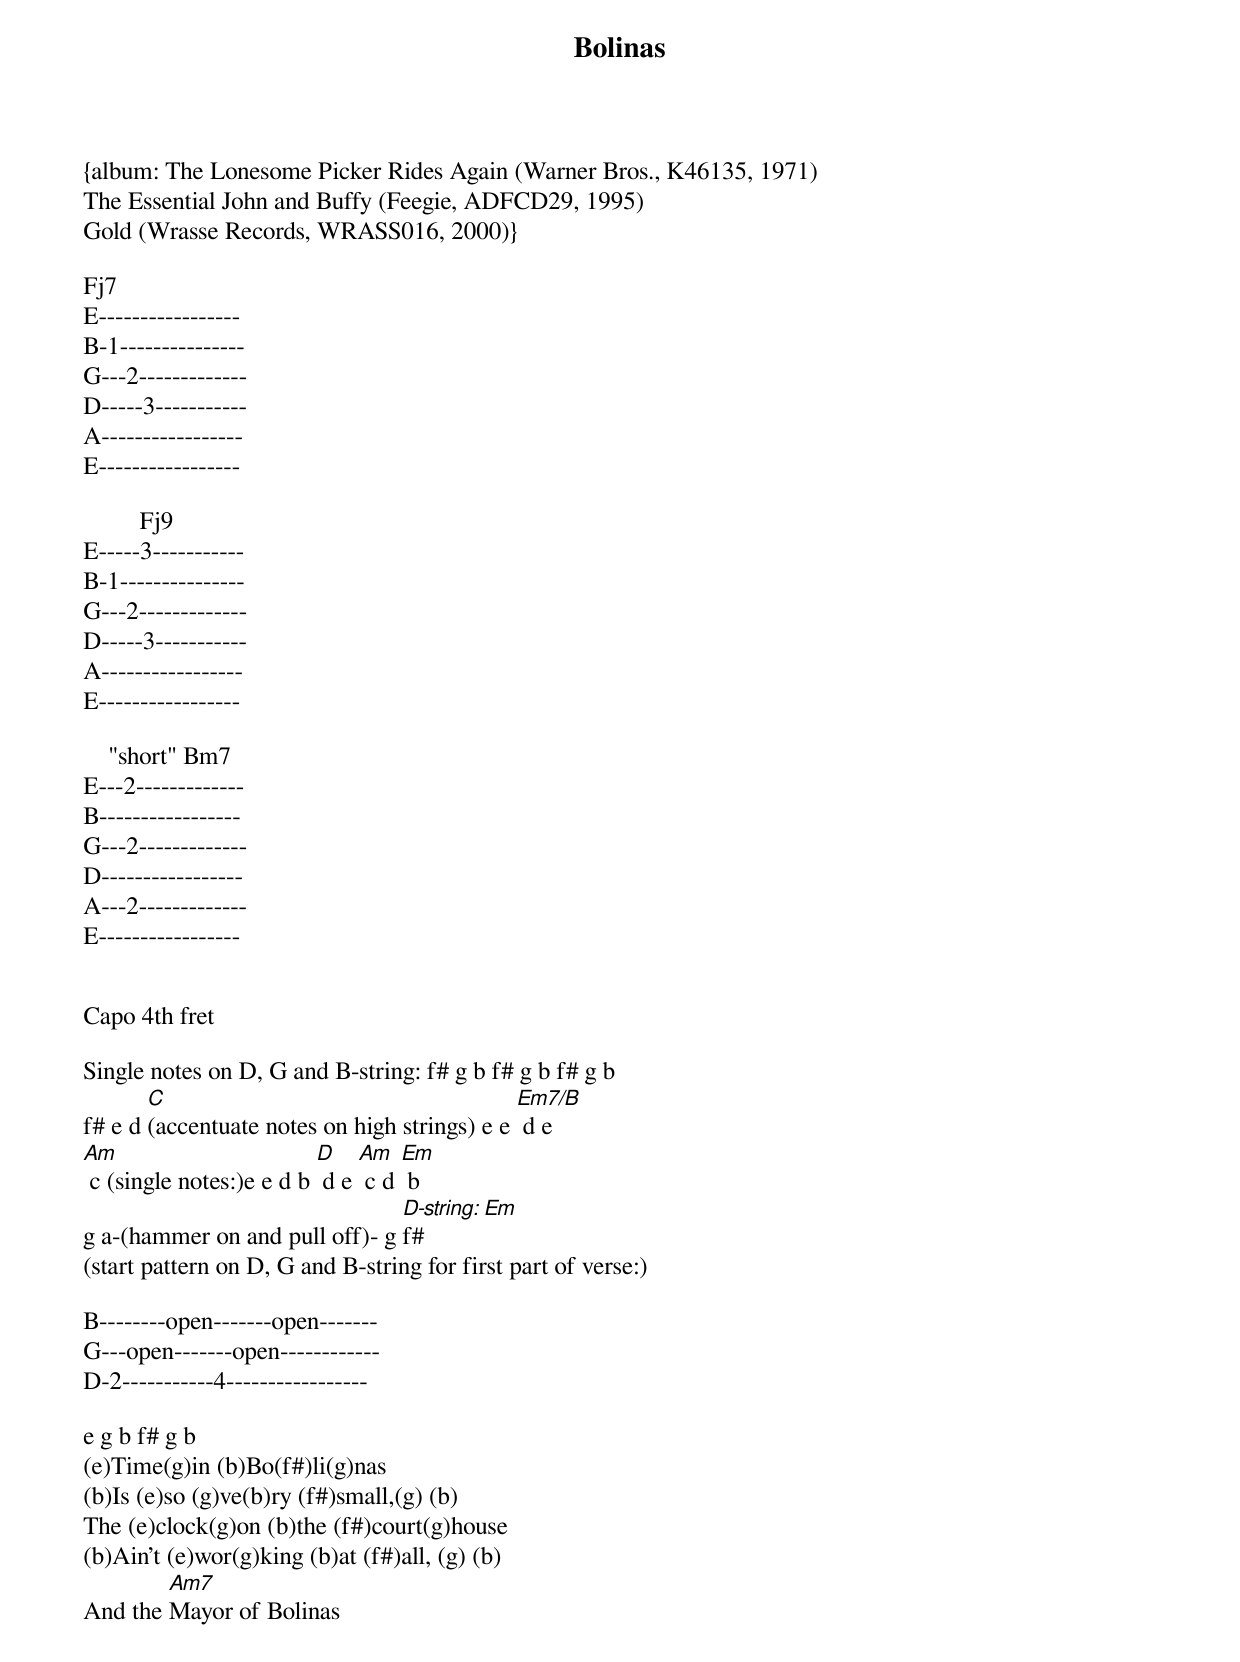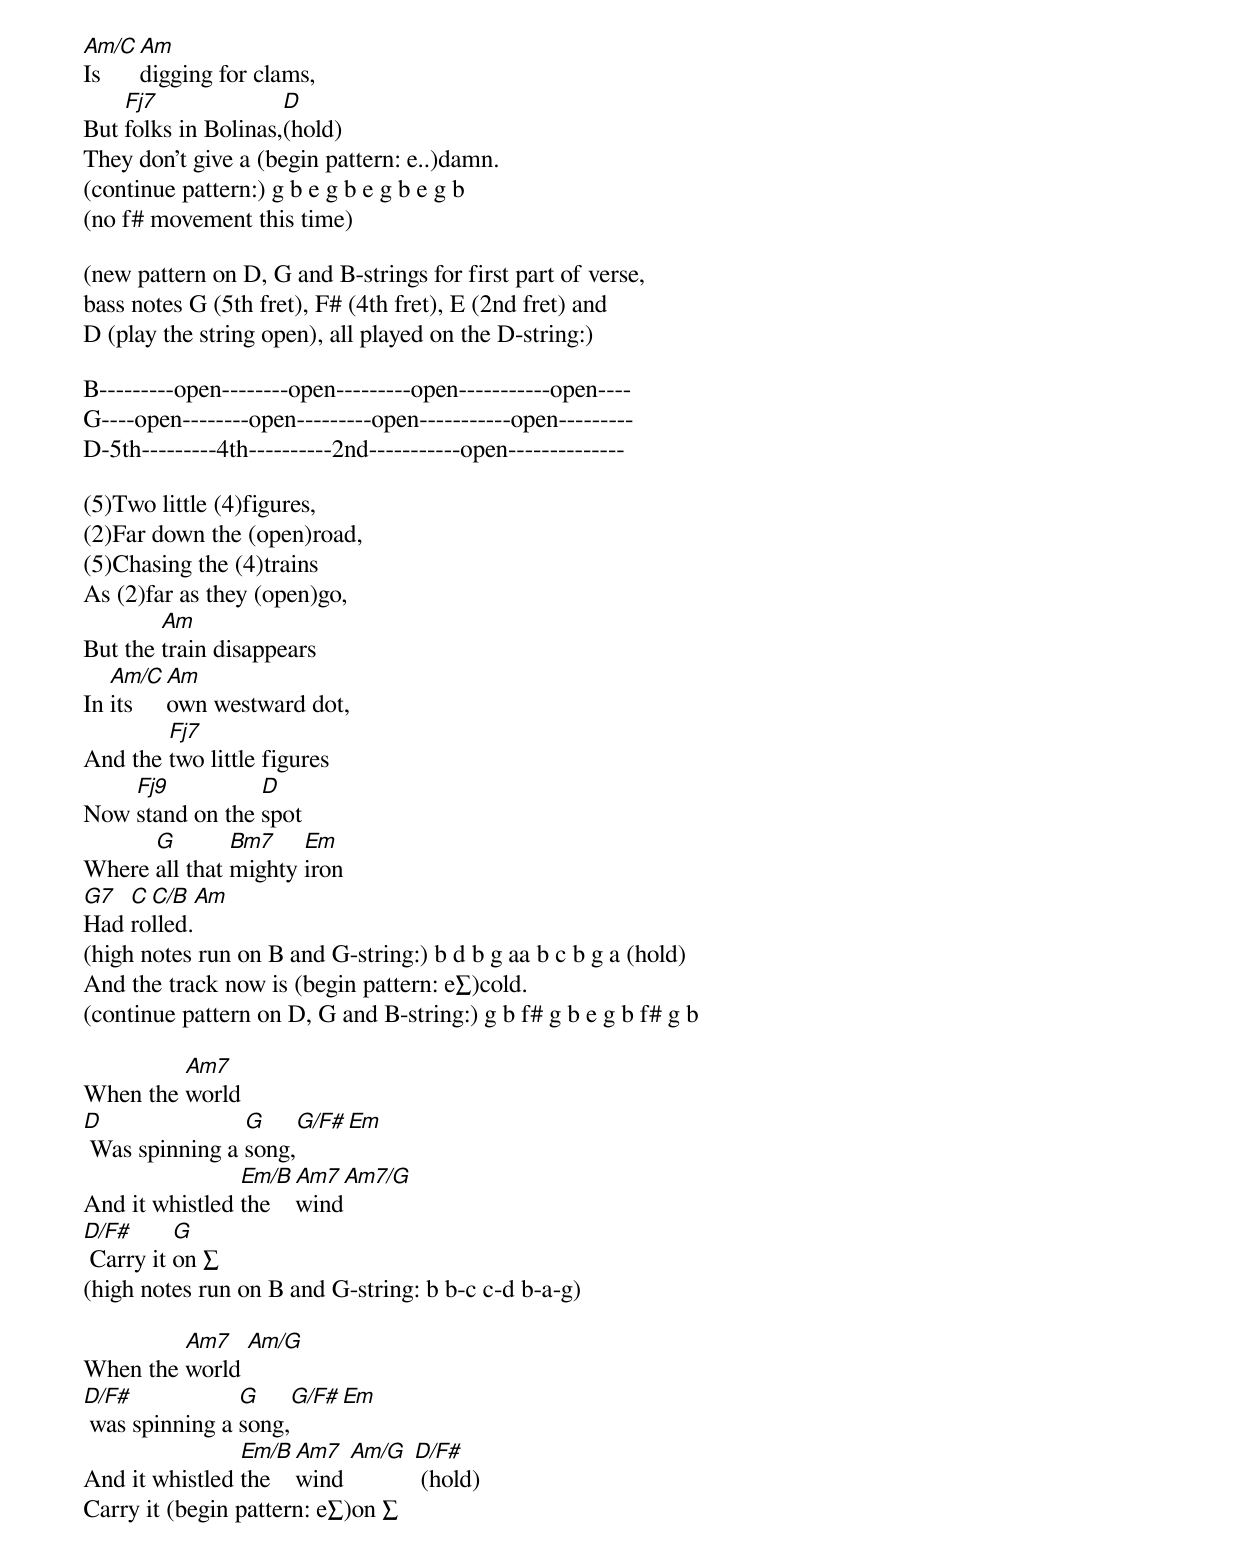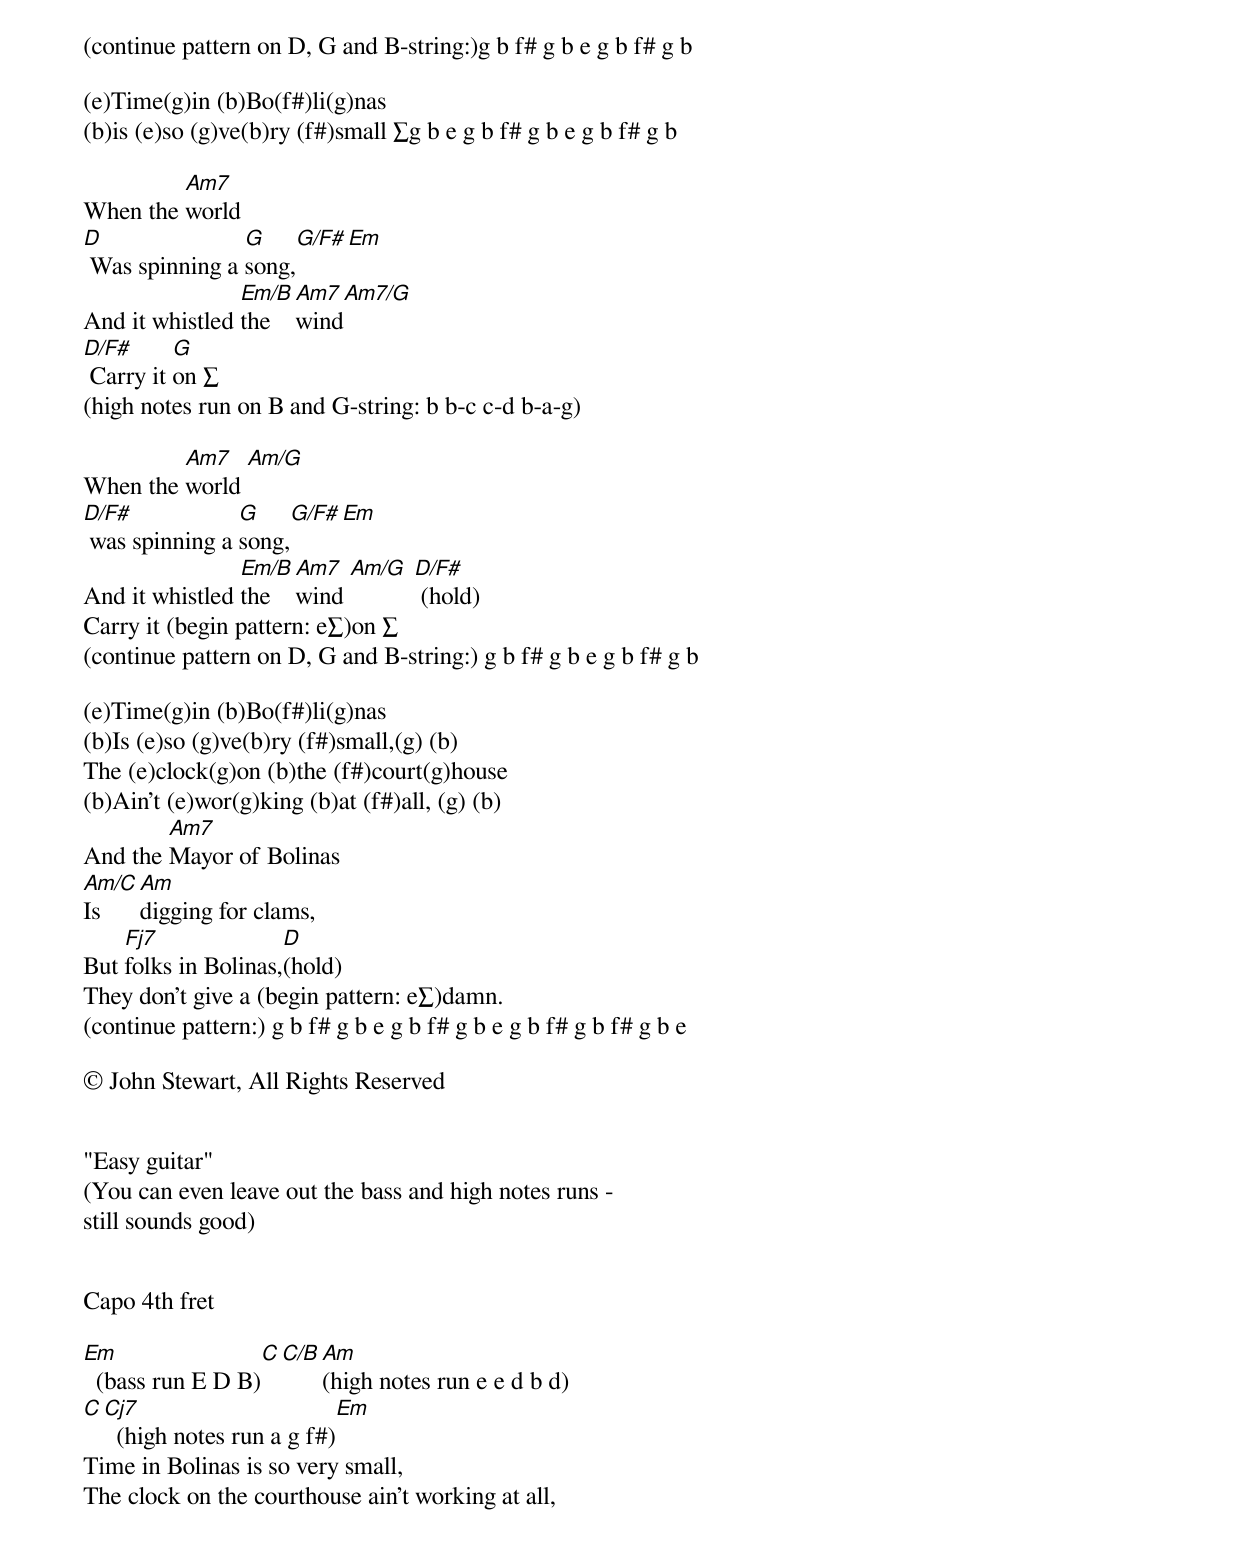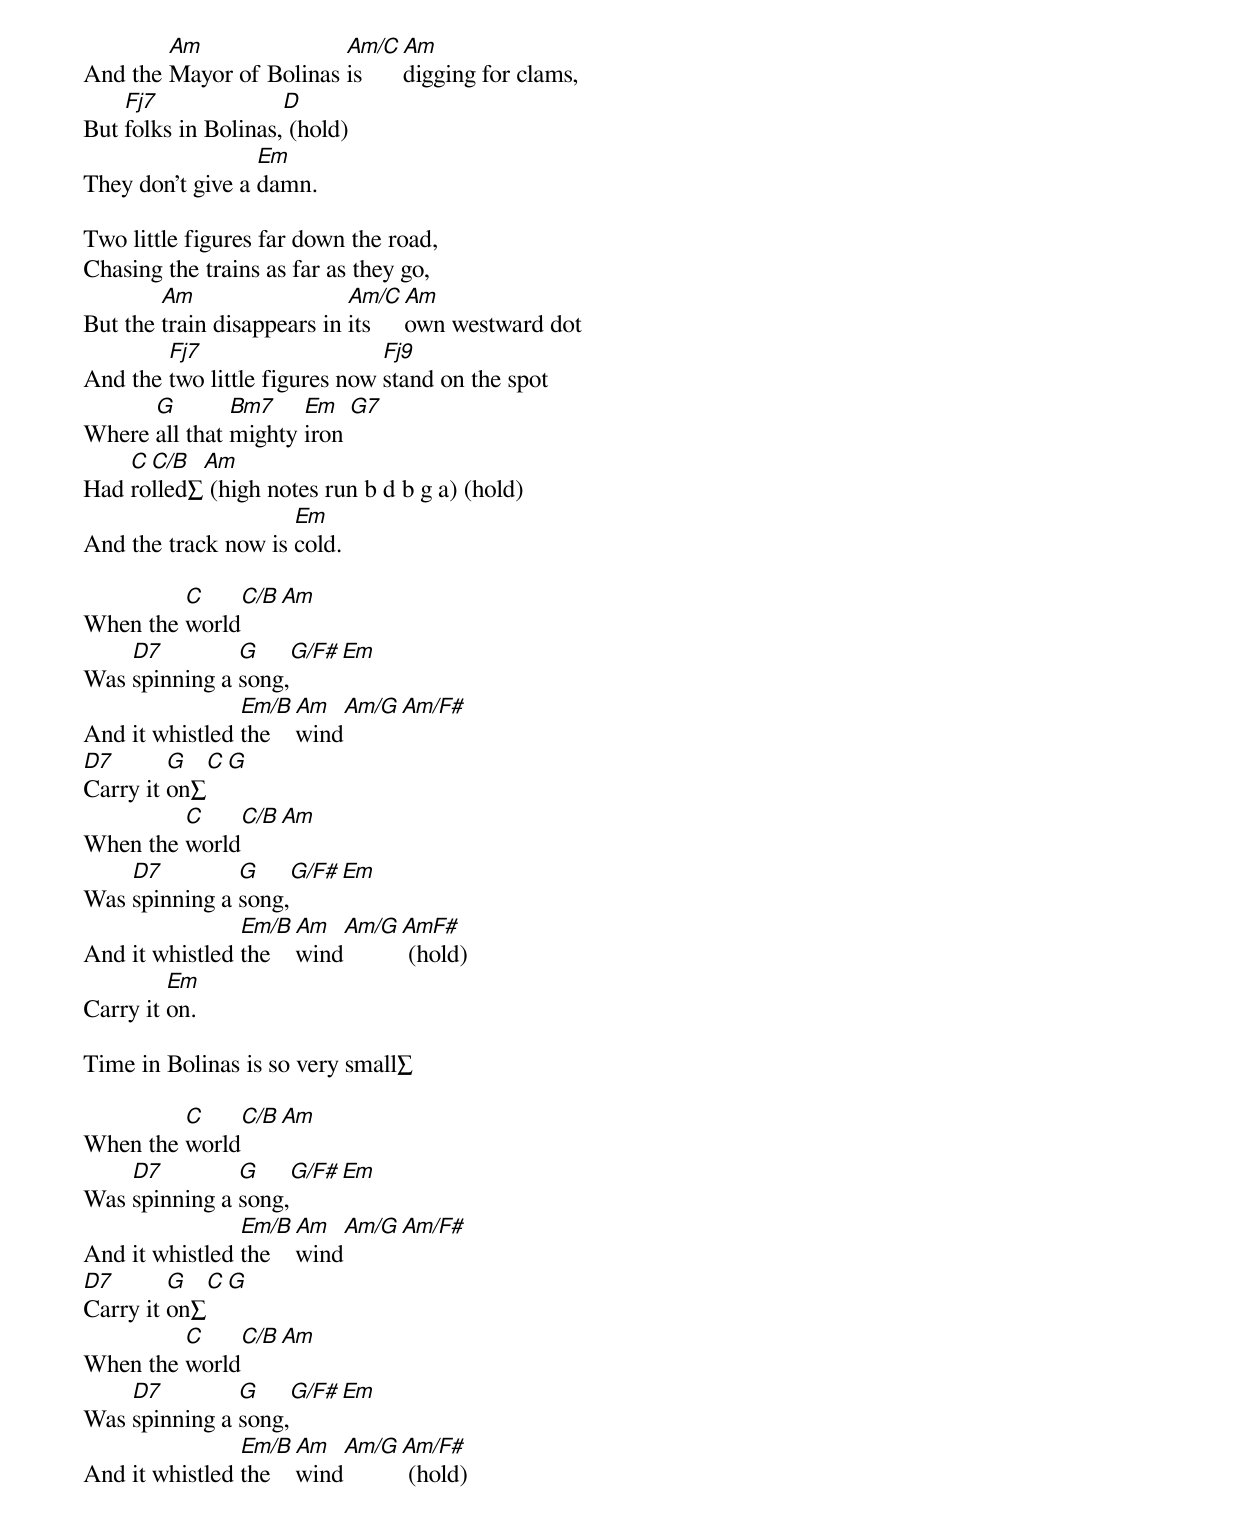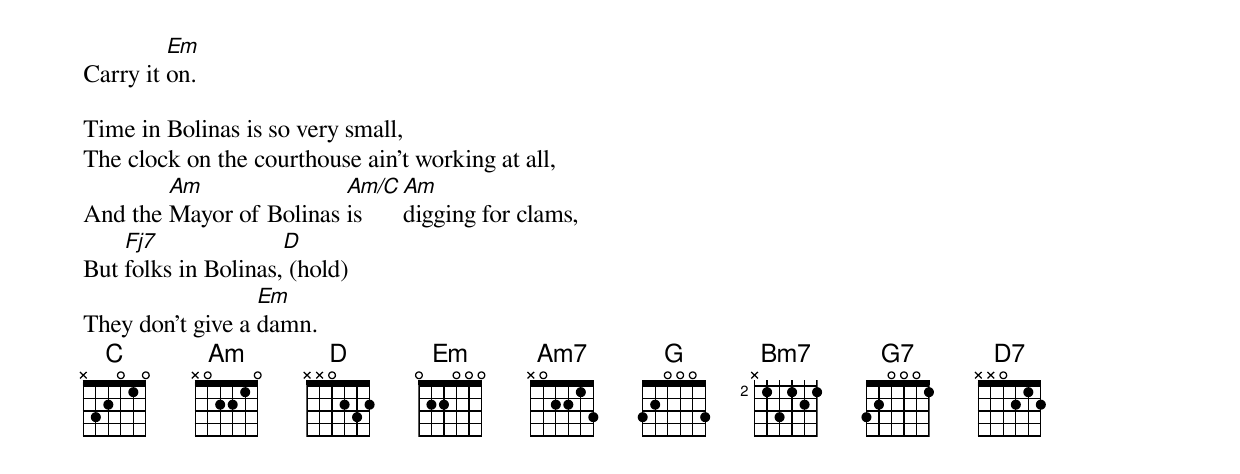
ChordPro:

{title: Bolinas}
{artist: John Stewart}
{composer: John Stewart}
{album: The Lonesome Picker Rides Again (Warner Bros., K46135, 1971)
The Essential John and Buffy (Feegie, ADFCD29, 1995)
Gold (Wrasse Records, WRASS016, 2000)}

Fj7
E-----------------
B-1---------------
G---2-------------
D-----3-----------
A-----------------
E-----------------

         Fj9
E-----3-----------
B-1---------------
G---2-------------
D-----3-----------
A-----------------
E-----------------

    "short" Bm7
E---2-------------
B-----------------
G---2-------------
D-----------------
A---2-------------
E-----------------


Capo 4th fret

Single notes on D, G and B-string: f# g b f# g b f# g b
f# e d [C](accentuate notes on high strings) e e [Em7/B] d e
[Am] c (single notes:)e e d b [D] d e [Am] c d [Em] b
g a-(hammer on and pull off)- g [D-string:]f# [Em]
(start pattern on D, G and B-string for first part of verse:)

B--------open-------open-------
G---open-------open------------
D-2-----------4-----------------

e g b f# g b
(e)Time(g)in (b)Bo(f#)li(g)nas
(b)Is (e)so (g)ve(b)ry (f#)small,(g) (b)
The (e)clock(g)on (b)the (f#)court(g)house
(b)Ain't (e)wor(g)king (b)at (f#)all, (g) (b)
And the [Am7]Mayor of Bolinas
[Am/C]Is [Am]digging for clams,
But [Fj7]folks in Bolinas,[D](hold)
They don't give a (begin pattern: e..)damn.
(continue pattern:) g b e g b e g b e g b
(no f# movement this time)

(new pattern on D, G and B-strings for first part of verse,
bass notes G (5th fret), F# (4th fret), E (2nd fret) and
D (play the string open), all played on the D-string:)

B---------open--------open---------open-----------open----
G----open--------open---------open-----------open---------
D-5th---------4th----------2nd-----------open--------------

(5)Two little (4)figures,
(2)Far down the (open)road,
(5)Chasing the (4)trains
As (2)far as they (open)go,
But the [Am]train disappears
In [Am/C]its [Am]own westward dot,
And the [Fj7]two little figures
Now [Fj9]stand on the [D]spot
Where [G]all that [Bm7]mighty [Em]iron
[G7]Had [C]ro[C/B]lled.[Am]
(high notes run on B and G-string:) b d b g aa b c b g a (hold)
And the track now is (begin pattern: e∑)cold.
(continue pattern on D, G and B-string:) g b f# g b e g b f# g b

When the [Am7]world
[D] Was spinning a [G]song,[G/F#][Em]
And it whistled [Em/B]the [Am7]wind[Am7/G]
[D/F#] Carry it [G]on ∑
(high notes run on B and G-string: b b-c c-d b-a-g)

When the [Am7]world [Am/G]
[D/F#] was spinning a [G]song,[G/F#][Em]
And it whistled [Em/B]the [Am7]wind [Am/G] [D/F#] (hold)
Carry it (begin pattern: e∑)on ∑
(continue pattern on D, G and B-string:)g b f# g b e g b f# g b

(e)Time(g)in (b)Bo(f#)li(g)nas
(b)is (e)so (g)ve(b)ry (f#)small ∑g b e g b f# g b e g b f# g b

When the [Am7]world
[D] Was spinning a [G]song,[G/F#][Em]
And it whistled [Em/B]the [Am7]wind[Am7/G]
[D/F#] Carry it [G]on ∑
(high notes run on B and G-string: b b-c c-d b-a-g)

When the [Am7]world [Am/G]
[D/F#] was spinning a [G]song,[G/F#][Em]
And it whistled [Em/B]the [Am7]wind [Am/G] [D/F#] (hold)
Carry it (begin pattern: e∑)on ∑
(continue pattern on D, G and B-string:) g b f# g b e g b f# g b

(e)Time(g)in (b)Bo(f#)li(g)nas
(b)Is (e)so (g)ve(b)ry (f#)small,(g) (b)
The (e)clock(g)on (b)the (f#)court(g)house
(b)Ain't (e)wor(g)king (b)at (f#)all, (g) (b)
And the [Am7]Mayor of Bolinas
[Am/C]Is [Am]digging for clams,
But [Fj7]folks in Bolinas,[D](hold)
They don't give a (begin pattern: e∑)damn.
(continue pattern:) g b f# g b e g b f# g b e g b f# g b f# g b e

© John Stewart, All Rights Reserved


"Easy guitar"
(You can even leave out the bass and high notes runs -
still sounds good)


Capo 4th fret

[Em]  (bass run E D B)[C][C/B][Am](high notes run e e d b d)
[C][Cj7]  (high notes run a g f#)[Em]
Time in Bolinas is so very small,
The clock on the courthouse ain't working at all,
And the [Am]Mayor of Bolinas [Am/C]is [Am]digging for clams,
But [Fj7]folks in Bolinas,[D] (hold)
They don't give a [Em]damn.

Two little figures far down the road,
Chasing the trains as far as they go,
But the [Am]train disappears in [Am/C]its [Am]own westward dot
And the [Fj7]two little figures now [Fj9]stand on the spot
Where [G]all that [Bm7]mighty [Em]iron [G7]
Had [C]ro[C/B]lled∑[Am] (high notes run b d b g a) (hold)
And the track now is [Em]cold.

When the [C]world[C/B][Am]
Was [D7]spinning a [G]song,[G/F#][Em]
And it whistled [Em/B]the [Am]wind[Am/G][Am/F#]
[D7]Carry it [G]on∑[C][G]
When the [C]world[C/B][Am]
Was [D7]spinning a [G]song,[G/F#][Em]
And it whistled [Em/B]the [Am]wind[Am/G][AmF#] (hold)
Carry it [Em]on.

Time in Bolinas is so very small∑

When the [C]world[C/B][Am]
Was [D7]spinning a [G]song,[G/F#][Em]
And it whistled [Em/B]the [Am]wind[Am/G][Am/F#]
[D7]Carry it [G]on∑[C][G]
When the [C]world[C/B][Am]
Was [D7]spinning a [G]song,[G/F#][Em]
And it whistled [Em/B]the [Am]wind[Am/G][Am/F#] (hold)
Carry it [Em]on.

Time in Bolinas is so very small,
The clock on the courthouse ain't working at all,
And the [Am]Mayor of Bolinas [Am/C]is [Am]digging for clams,
But [Fj7]folks in Bolinas,[D] (hold)
They don't give a [Em]damn.
